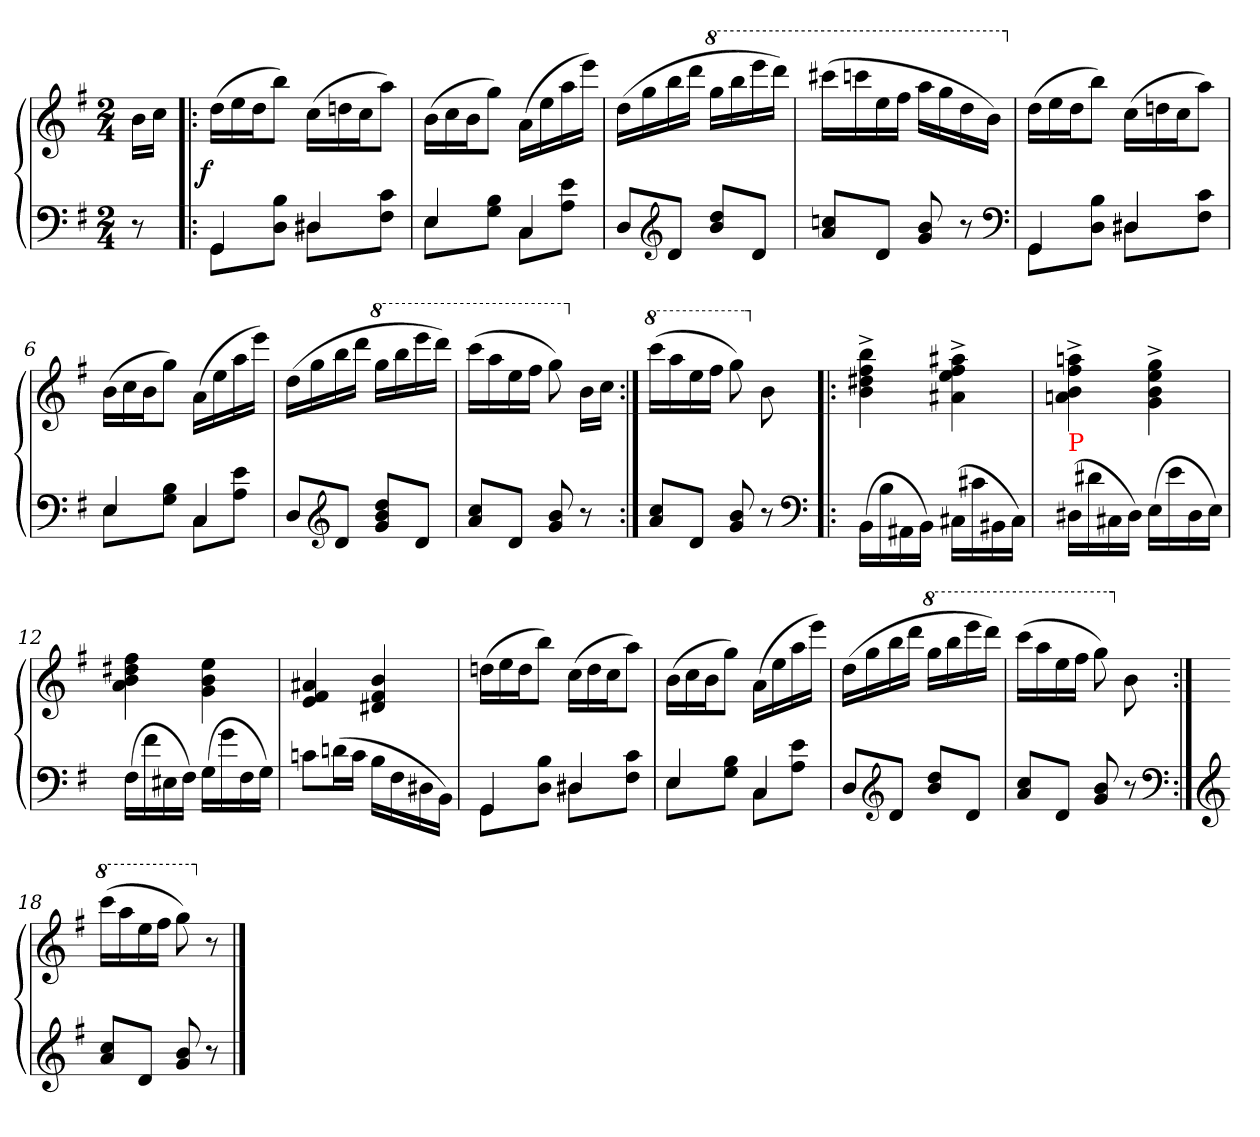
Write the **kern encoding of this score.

**kern	**kern	**dynam
*part1	*part1	*part1
*staff2	*staff1	*staff1/2
*clefF4	*clefG2	*
*k[f#]	*k[f#]	*
*M2/4	*M2/4	*
=	=	=
8r	16b\LL	.
.	16ccJJ	.
=1!|:	=1!|:	=1!|:
*^	*	*
*	*	*Xtuplet	*
!	!	!	!LO:DY:rj
4GG/	8GG\L	(>24ddLL	f
.	.	24ee	.
.	.	24ddJ	.
.	8D 8BJ	8bbJ)	.
4D#X/	8D#X\L	(>24ccLL	.
.	.	24ddnj	.
.	.	24ccJ	.
.	8F# 8cJ	8aaJ)	.
=2	=2	=2	=2
4E/	8E\L	(>24bLL	.
.	.	24cc	.
.	.	24bJ	.
.	8G 8BJ	8ggJ)	.
4C/	8C\L	(>16aLL	.
.	.	16ee	.
.	8A 8eJ	16aa	.
.	.	16eeeJJ)	.
*v	*v	*	*
=3	=3	=3
8D/L	(>16ddLL	.
.	16gg	.
*clefG2	*	*
8dJ	16bb	.
.	16dddJJ	.
*	*8va	*
8b/ 8dd/L	16gggLL	.
.	16bbb	.
8dJ	16eeee	.
.	16ddddJJ)	.
=4	=4	=4
8a/ 8ccnj/L	(>16cccc#XLL	.
.	16ccccn	.
8dJ	16eee	.
.	16fff#JJ	.
8g/ 8b/	16aaaLL	.
.	16ggg	.
8r	16ddd	.
.	16bbJJ)	.
*clefF4	*	*
=5	=5	=5
*^	*	*
*	*	*X8va	*
4GG/	8GG\L	(>24ddLL	.
.	.	24ee	.
.	.	24ddJ	.
.	8D 8BJ	8bbJ)	.
4D#X	8D#X\L	(>24ccLL	.
.	.	24ddnj	.
.	.	24ccJ	.
.	8F# 8cJ	8aaJ)	.
=6	=6	=6	=6
4E/	8E\L	(>24bLL	.
.	.	24cc	.
.	.	24bJ	.
.	8G 8BJ	8ggJ)	.
4C/	8C\L	(>16aLL	.
.	.	16ee	.
.	8A 8eJ	16aa	.
.	.	16eeeJJ)	.
*v	*v	*	*
=7	=7	=7
8D/L	(>16ddLL	.
.	16gg	.
*clefG2	*	*
8dJ	16bb	.
.	16dddJJ	.
*	*8va	*
8g/ 8b/ 8dd/L	16gggLL	.
.	16bbb	.
8dJ	16eeee	.
.	16ddddJJ)	.
=8	=8	=8
8a/ 8cc/L	(>16ccccLL	.
.	16aaa	.
8dJ	16eee	.
.	16fff#JJ	.
8g/ 8b/	8ggg)	.
*	*X8va	*
8r	16bLL	.
.	16ccJJ	.
=9:|!	=9:|!	=9:|!
*	*8va	*
8a/ 8cc/L	(>16ccccLL	.
.	16aaa	.
8dJ	16eee	.
.	16fff#JJ	.
8g/ 8b/	8ggg)	.
*	*X8va	*
8r	8b	.
*clefF4	*	*
=10!|:	=10!|:	=10!|:
(>16BB\LL	4b^<\ 4dd#X^<\ 4ff#^<\ 4bb^<\	.
16B	.	.
16AA#X	.	.
16BBJJ)	.	.
(>16C#X\LL	4a#X^<\ 4ee^<\ 4ff#^<\ 4aa#X^<\	.
16c#X	.	.
16BB#X	.	.
16C#JJ)	.	.
=11	=11	=11
!	!LO:TX:b:color=red:t=P	!
(>16D#X\LL	4an^<\ 4b^<\ 4ff#^<\ 4aan^<\	.
16d#X	.	.
16C#X	.	.
16D#JJ)	.	.
(>16E\LL	4g^<\ 4b^<\ 4ee^<\ 4gg^<\	.
16e	.	.
16D#	.	.
16EJJ)	.	.
=12	=12	=12
(>16F#\LL	4a\ 4b\ 4dd#X\ 4ff#\	.
16f#	.	.
16E#X	.	.
16F#JJ)	.	.
(>16G\LL	4g\ 4b\ 4ee\	.
16g	.	.
16F#	.	.
16GJJ)	.	.
=13	=13	=13
8cnj\L	4e/ 4f#/ 4a#X/	.
(>16dnjL	.	.
16cJJ	.	.
16BLL	4d#X/ 4f#/ 4b/	.
16F#	.	.
16D#X	.	.
16BBJJ)	.	.
=14	=14	=14
*^	*	*
4GG	8GG\L	(>24ddnLL	.
.	.	24ee	.
.	.	24ddJ	.
.	8D 8BJ	8bbJ)	.
4D#X/	8D#X\L	(>24ccLL	.
.	.	24dd	.
.	.	24ccJ	.
.	8F# 8cJ	8aaJ)	.
=15	=15	=15	=15
4E	8E\L	(>24b\LL	.
.	.	24cc	.
.	.	24bJ	.
.	8G 8BJ	8ggJ)	.
4C	8C\L	(>16a\LL	.
.	.	16ee	.
.	8A 8eJ	16aa	.
.	.	16eeeJJ)	.
*v	*v	*	*
=16	=16	=16
8D/L	(>16dd\LL	.
.	16gg	.
*clefG2	*	*
8dJ	16bb	.
.	16dddJJ	.
*	*8va	*
8b/ 8dd/L	16ggg\LL	.
.	16bbb	.
8dJ	16eeee	.
.	16ddddJJ)	.
=17	=17	=17
8a/ 8cc/L	(>16ccccLL	.
.	16aaa	.
8dJ	16eee	.
.	16fff#JJ	.
8g/ 8b/	8ggg)	.
*	*X8va	*
8r	8b\	.
*clefF4	*	*
=18:|!	=18:|!	=18:|!
*clefG2	*	*
*	*8va	*
8a/ 8cc/L	(>16ccccLL	.
.	16aaa	.
8dJ	16eee	.
.	16fff#JJ	.
8g/ 8b/	8ggg\)	.
*	*X8va	*
8r	8r	.
==	==	==
*-	*-	*-
